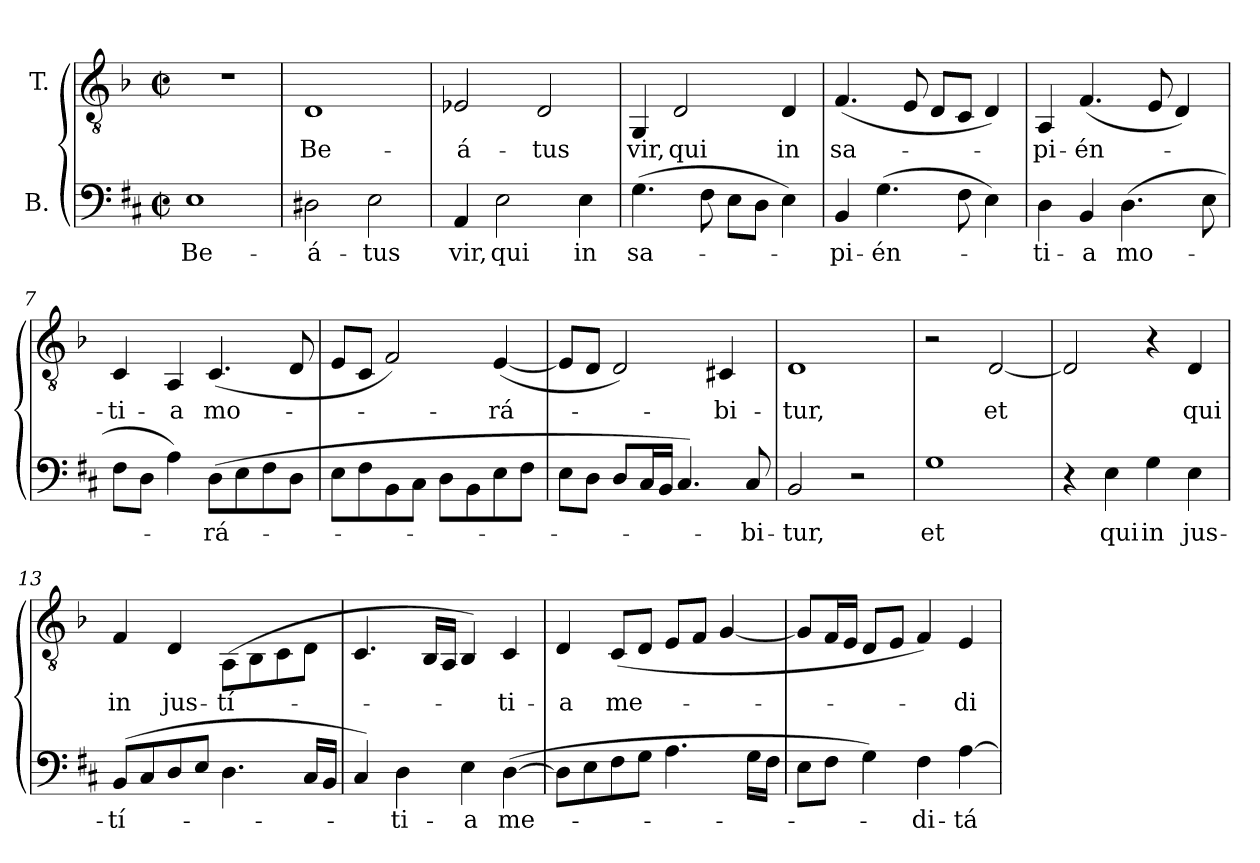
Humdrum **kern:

**kern	**text	**kern	**text
*part2	*part2	*part1	*part1
*staff2	*staff2	*staff1	*staff1
*I"B.	*	*I"T.	*
!!LO:PB:g=z
*clefF4	*	*clefGv2	*
*	*	*ITrd2c3	*
*k[f#c#]	*	*k[f#c#]	*
*b:	*	*b:	*
*M2/2	*	*M2/2	*
*met(c|)	*	*met(c|)	*
*MM100	*	*MM100	*
=1	=1	=1	=1
!	!LO:LY:b:color=#000000	!	!
1Ei	Be-	1r	.
=2	=2	=2	=2
!	!LO:LY:b:color=#000000	!	!
!	!	!	!LO:LY:b:color=#000000
2D#Xi\	-á-	1BBi	Be-
!	!LO:LY:b:color=#000000	!	!
2Ei\	-tus	.	.
=3	=3	=3	=3
!	!LO:LY:b:color=#000000	!	!
!	!	!	!LO:LY:b:color=#000000
4AAi/	vir,	2Cni/	-á-
!	!LO:LY:b:color=#000000	!	!
2Ei\	qui	.	.
!	!	!	!LO:LY:b:color=#000000
.	.	2BBi/	-tus
!	!LO:LY:b:color=#000000	!	!
4Ei\	in	.	.
=4	=4	=4	=4
!	!LO:LY:b:color=#000000	!	!
!	!	!	!LO:LY:b:color=#000000
(4.Gi\	sa-	4EEi/	vir,
!	!	!	!LO:LY:b:color=#000000
.	.	2BBi/	qui
8F#i\	.	.	.
8Ei\L	.	.	.
8Di\J	.	.	.
!	!	!	!LO:LY:b:color=#000000
4Ei\)	.	4BBi/	in
=5	=5	=5	=5
!	!LO:LY:b:color=#000000	!	!
!	!	!	!LO:LY:b:color=#000000
4BBi/	-pi-	(4.Di/	sa-
!	!LO:LY:b:color=#000000	!	!
(4.Gi\	-én-	.	.
.	.	8C#i/	.
.	.	8BBi/L	.
8F#i\	.	8AAi/J	.
4Ei\)	.	4BBi/)	.
=6	=6	=6	=6
!	!LO:LY:b:color=#000000	!	!
!	!	!	!LO:LY:b:color=#000000
4Di\	-ti-	4FF#i/	-pi-
!	!LO:LY:b:color=#000000	!	!
!	!	!	!LO:LY:b:color=#000000
4BBi/	-a	(4.Di/	-én-
!	!LO:LY:b:color=#000000	!	!
(4.Di\	mo-	.	.
.	.	8C#i/	.
.	.	4BBi/)	.
8Ei\	.	.	.
!!LO:LB:g=z
=7	=7	=7	=7
!	!	!	!LO:LY:b:color=#000000
8F#i\L	.	4AAi/	-ti-
8Di\J	.	.	.
!	!	!	!LO:LY:b:color=#000000
4Ai\)	.	4FF#i/	-a
!	!LO:LY:b:color=#000000	!	!
!	!	!	!LO:LY:b:color=#000000
(8Di\L	-rá-	(4.AAi/	mo-
8Ei\	.	.	.
8F#i\	.	.	.
8Di\J	.	8BBi/	.
=8	=8	=8	=8
8Ei\L	.	8C#i/L	.
8F#i\	.	8AAi/J	.
8BBi\	.	2Di/)	.
8C#i\J	.	.	.
8Di\L	.	.	.
8BBi\	.	.	.
!	!	!	!LO:LY:b:color=#000000
8Ei\	.	([4C#i/	-rá-
8F#i\J	.	.	.
=9	=9	=9	=9
8Ei\L	.	8C#i/L]	.
8Di\J	.	8BBi/J	.
8Di/L	.	2BBi/)	.
16C#i/L	.	.	.
16BBi/JJ	.	.	.
4.C#i/)	.	.	.
!	!	!	!LO:LY:b:color=#000000
.	.	4AA#Xi/	-bi-
!	!LO:LY:b:color=#000000	!	!
8C#i/	-bi-	.	.
=10	=10	=10	=10
!	!LO:LY:b:color=#000000	!	!
!	!	!	!LO:LY:b:color=#000000
2BBi/	-tur,	1BBi	-tur,
2r	.	.	.
=11	=11	=11	=11
!	!LO:LY:b:color=#000000	!	!
1Gi	et	2r	.
!	!	!	!LO:LY:b:color=#000000
.	.	[2BBi/	et
=12	=12	=12	=12
4r	.	2BBi/]	.
!	!LO:LY:b:color=#000000	!	!
4Ei\	qui	.	.
!	!LO:LY:b:color=#000000	!	!
4Gi\	in	4r	.
!	!LO:LY:b:color=#000000	!	!
!	!	!	!LO:LY:b:color=#000000
4Ei\	jus-	4BBi/	qui
!!LO:LB:g=z
=13	=13	=13	=13
!	!LO:LY:b:color=#000000	!	!
!	!	!	!LO:LY:b:color=#000000
(8BBi/L	-tí-	4Di/	in
8C#i/	.	.	.
!	!	!	!LO:LY:b:color=#000000
8Di/	.	4BBi/	jus-
8Ei/J	.	.	.
!	!	!	!LO:LY:b:color=#000000
4.Di\	.	(8FF#i\L	-tí-
.	.	8GGi\	.
.	.	8AAi\	.
16C#i/LL	.	8BBi\J	.
16BBi/JJ	.	.	.
=14	=14	=14	=14
4C#i/)	.	4.AAi/	.
!	!LO:LY:b:color=#000000	!	!
4Di\	-ti-	.	.
.	.	16GGi/LL	.
.	.	16FF#i/JJ	.
!	!LO:LY:b:color=#000000	!	!
4Ei\	-a	4GGi/)	.
!	!LO:LY:b:color=#000000	!	!
!	!	!	!LO:LY:b:color=#000000
([4Di\	me-	4AAi/	-ti-
=15	=15	=15	=15
!	!	!	!LO:LY:b:color=#000000
8Di\L]	.	4BBi/	-a
8Ei\	.	.	.
!	!	!	!LO:LY:b:color=#000000
8F#i\	.	(8AAi/L	me-
8Gi\J	.	8BBi/J	.
4.Ai\	.	8C#i/L	.
.	.	8Di/J	.
.	.	[4Ei/	.
16Gi\LL	.	.	.
16F#i\JJ	.	.	.
=16	=16	=16	=16
8Ei\L	.	8Ei/L]	.
8F#i\J	.	16Di/L	.
.	.	16C#i/JJ	.
4Gi\)	.	8BBi/L	.
.	.	8C#i/J	.
!	!LO:LY:b:color=#000000	!	!
4F#i\	-di-	4Di/)	.
!	!LO:LY:b:color=#000000	!	!
!	!	!	!LO:LY:b:color=#000000
[4Ai\	-tá-	4C#i/	-di-
=	=	=	=
*-	*-	*-	*-
